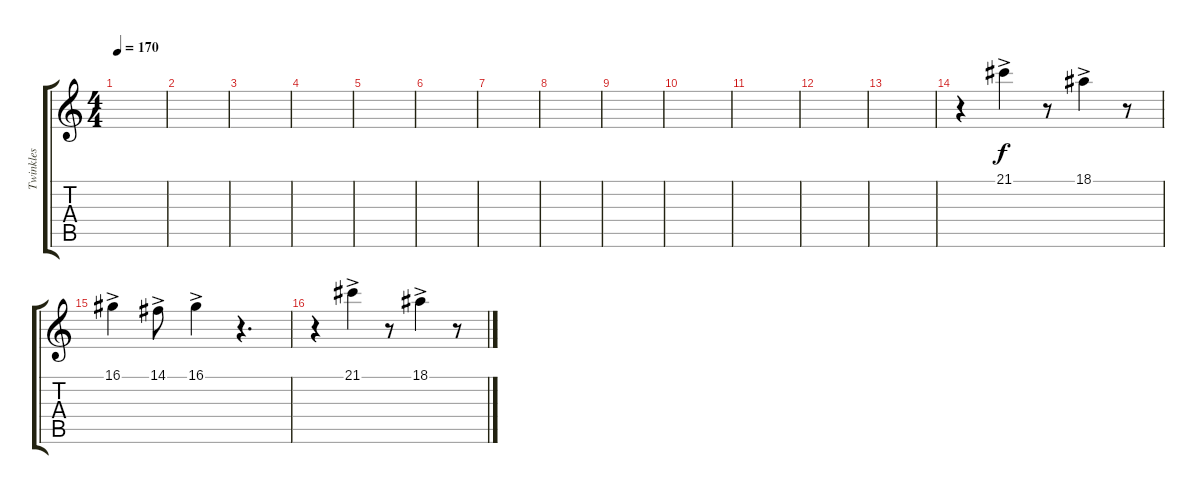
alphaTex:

\track ("Twinkles" "Twinkles") {instrument musicbox}
\staff {score tabs}
\tuning (E4 B3 G3 D3 A2 D2) {hide}
\ts (4 4)
\tempo 170
\clef g2
\ks c
|
|
|
|
|
|
|
|
|
|
|
|
|
r.4 21.1{ac}.4 r.8 18.1{ac}.4 r.8 |
16.1{ac}.4 14.1{ac}.8 16.1{ac}.4 r.4{d} |
r.4 21.1{ac}.4 r.8 18.1{ac}.4 r.8
